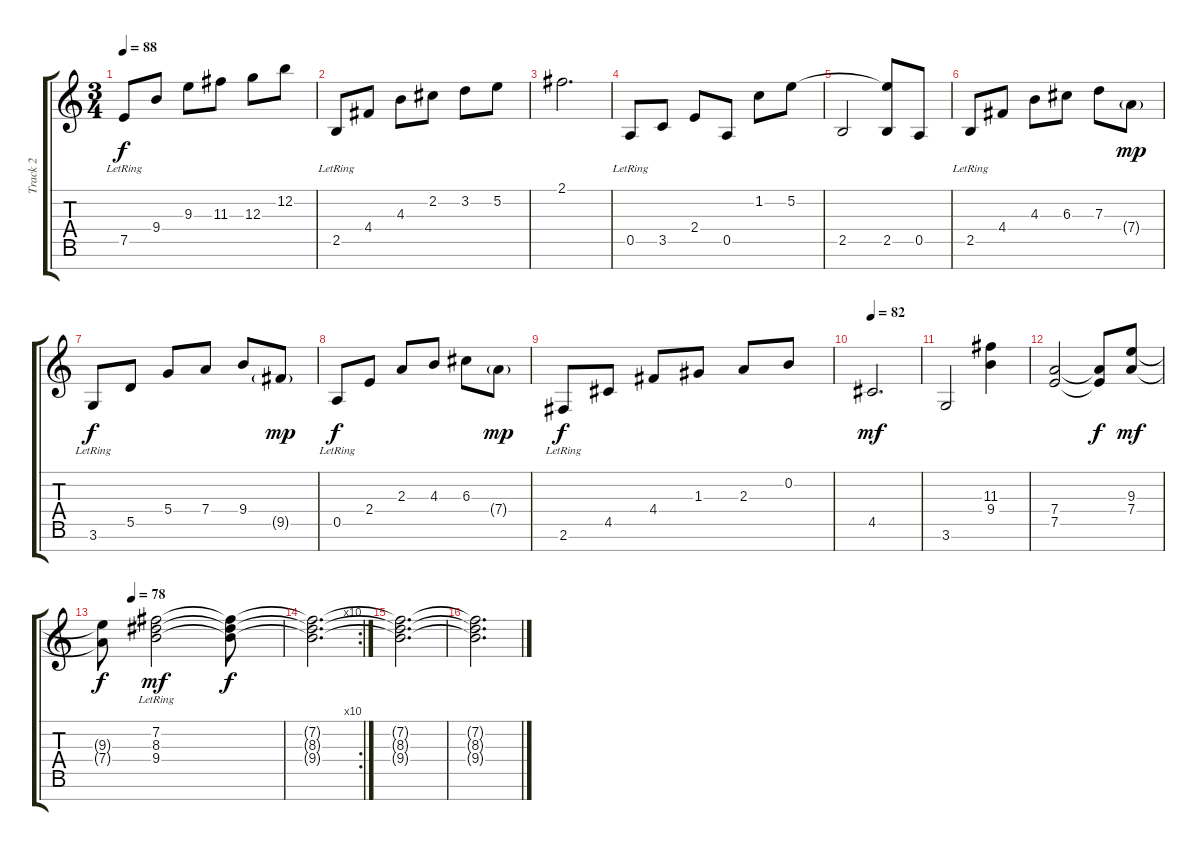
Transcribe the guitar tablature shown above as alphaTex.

\track ("Track 2" "Track 2") {instrument acousticguitarsteel}
\staff {score tabs}
\tuning (E4 B3 G3 D3 A2 E2 B1) {hide}
\ts (3 4)
\tempo 88
\clef g2
\ks c
7.5{lr}.8{dy f} 9.4.8 9.3.8 11.3.8 12.3.8 12.2.8 |
2.5{lr}.8 4.4.8 4.3.8 2.2.8 3.2.8 5.2.8 |
2.1.2{d} |
0.5{lr}.8 3.5.8 2.4.8 0.5.8 1.2.8 5.2.8 |
2.5.2 (5.2{t} 2.5).8 0.5.8 |
2.5{lr}.8 4.4.8 4.3.8 6.3.8 7.3.8 7.4{g}.8{dy mp} |
3.6{lr}.8{dy f} 5.5.8 5.4.8 7.4.8 9.4.8 9.5{g}.8{dy mp} |
0.5{lr}.8{dy f} 2.4.8 2.3.8 4.3.8 6.3.8 7.4{g}.8{dy mp} |
2.6{lr}.8{dy f} 4.5.8 4.4.8 1.3.8 2.3.8 0.2.8 |
\tempo 82
4.5.2{d dy mf} |
3.6.2 (11.3 9.4).4 |
(7.4 7.5).2 (7.4{t} 7.5{t}).8{dy f} (9.3 7.4).8{dy mf} |
\tempo (78 0.16666666666666666)
(9.3{t} 7.4{t}).8{dy f} (7.2{lr} 8.3{lr} 9.4{lr}).2{dy mf} (7.2{t} 8.3{t} 9.4{t}).8{dy f} |
\rc 10
(7.2{t} 8.3{t} 9.4{t}).2{d} |
(7.2{t} 8.3{t} 9.4{t}).2{d} |
(7.2{t} 8.3{t} 9.4{t}).2{d}
